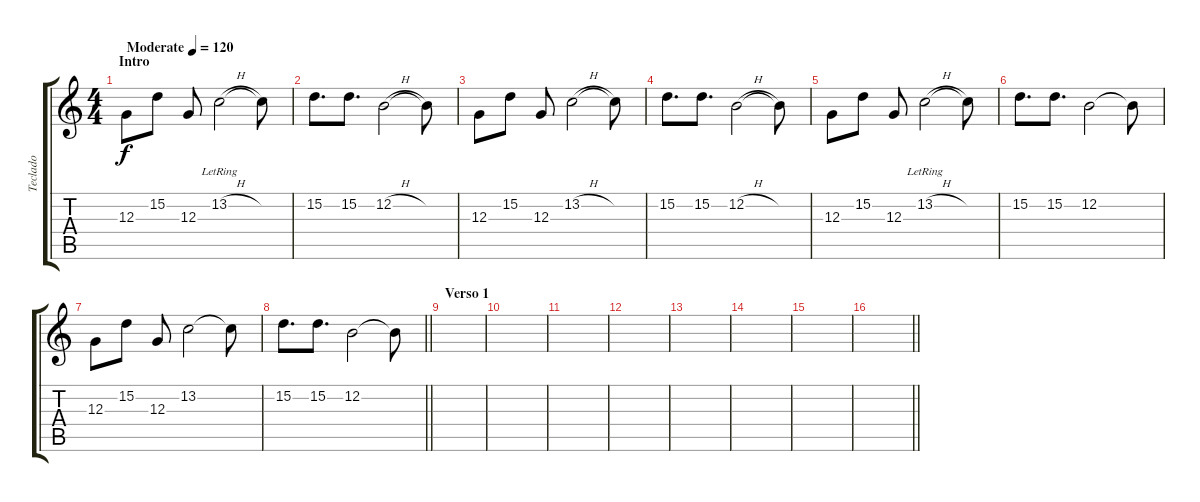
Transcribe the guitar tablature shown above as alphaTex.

\track ("Teclado" "Teclado") {instrument electricpiano1}
\staff {score tabs}
\tuning (E4 B3 G3 D3 A2 E2) {hide}
\ts (4 4)
\section ("" "Intro")
\tempo (120 "Moderate")
\clef g2
\ks c
12.3.8{dy f instrument electricpiano1} 15.2.8 12.3.8 13.2{h lr}.2 13.2{t}.8 |
15.2.8{d} 15.2.8{d} 12.2{h}.2 12.2{t}.8 |
12.3.8 15.2.8 12.3.8 13.2{h}.2 13.2{t}.8 |
15.2.8{d} 15.2.8{d} 12.2{h}.2 12.2{t}.8 |
12.3.8 15.2.8 12.3.8 13.2{h lr}.2 13.2{t}.8 |
15.2.8{d} 15.2.8{d} 12.2.2 12.2{t}.8 |
12.3.8 15.2.8 12.3.8 13.2.2 13.2{t}.8 |
\barLineRight lightlight
15.2.8{d} 15.2.8{d} 12.2.2 12.2{t}.8 |
\section ("" "Verso 1")
|
|
|
|
|
|
|
\barLineRight lightlight
